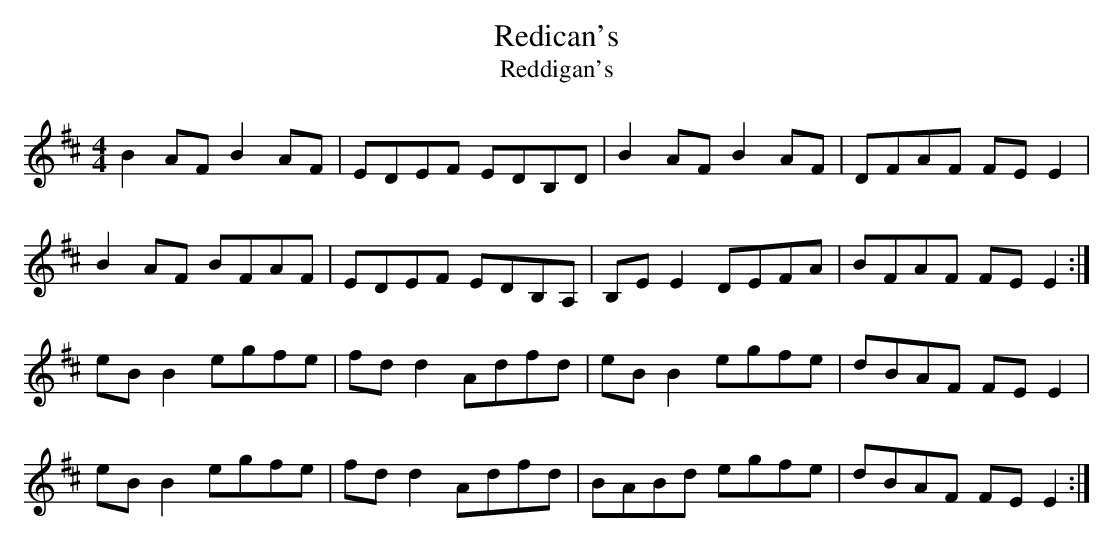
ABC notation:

X:1
T: Redican's
T: Reddigan's
M: 4/4
L: 1/8
K: Edor
B2 AF B2 AF|EDEF EDB,D|B2 AF B2 AF|DFAF FE E2|
B2 AF BFAF|EDEF EDB,A,|B,E E2 DEFA|BFAF FE E2 :|
eB B2 egfe|fd d2 Adfd|eB B2 egfe|dBAF FE E2|
eB B2 egfe|fd d2 Adfd|BABd egfe|dBAF FE E2 :|
